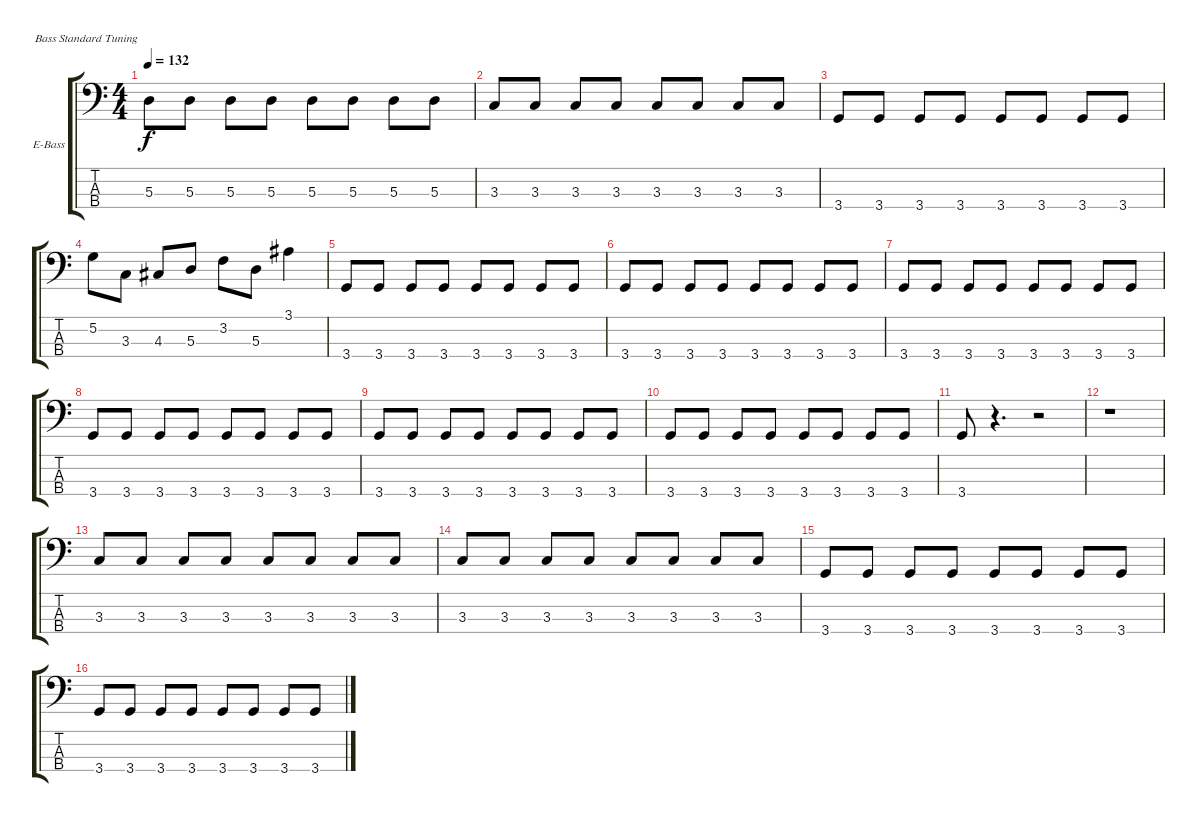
\bracketExtendMode groupsimilarinstruments
\firstSystemTrackNameOrientation horizontal
\otherSystemsTrackNameOrientation horizontal
\track ("Bass" "E-Bass") {instrument electricbassfinger}
\staff {score tabs}
\tuning (G2 D2 A1 E1)
\ts (4 4)
\tempo 132
\clef f4
\ks c
5.3.8{dy f} 5.3.8 5.3.8 5.3.8 5.3.8 5.3.8 5.3.8 5.3.8 |
3.3.8 3.3.8 3.3.8 3.3.8 3.3.8 3.3.8 3.3.8 3.3.8 |
3.4.8 3.4.8 3.4.8 3.4.8 3.4.8 3.4.8 3.4.8 3.4.8 |
5.2.8 3.3.8 4.3.8 5.3.8 3.2.8 5.3.8 3.1.4 |
3.4.8 3.4.8 3.4.8 3.4.8 3.4.8 3.4.8 3.4.8 3.4.8 |
3.4.8 3.4.8 3.4.8 3.4.8 3.4.8 3.4.8 3.4.8 3.4.8 |
3.4.8 3.4.8 3.4.8 3.4.8 3.4.8 3.4.8 3.4.8 3.4.8 |
3.4.8 3.4.8 3.4.8 3.4.8 3.4.8 3.4.8 3.4.8 3.4.8 |
3.4.8 3.4.8 3.4.8 3.4.8 3.4.8 3.4.8 3.4.8 3.4.8 |
3.4.8 3.4.8 3.4.8 3.4.8 3.4.8 3.4.8 3.4.8 3.4.8 |
3.4.8 r.4{d} r.2 |
r.1 |
3.3.8 3.3.8 3.3.8 3.3.8 3.3.8 3.3.8 3.3.8 3.3.8 |
3.3.8 3.3.8 3.3.8 3.3.8 3.3.8 3.3.8 3.3.8 3.3.8 |
3.4.8 3.4.8 3.4.8 3.4.8 3.4.8 3.4.8 3.4.8 3.4.8 |
3.4.8 3.4.8 3.4.8 3.4.8 3.4.8 3.4.8 3.4.8 3.4.8
